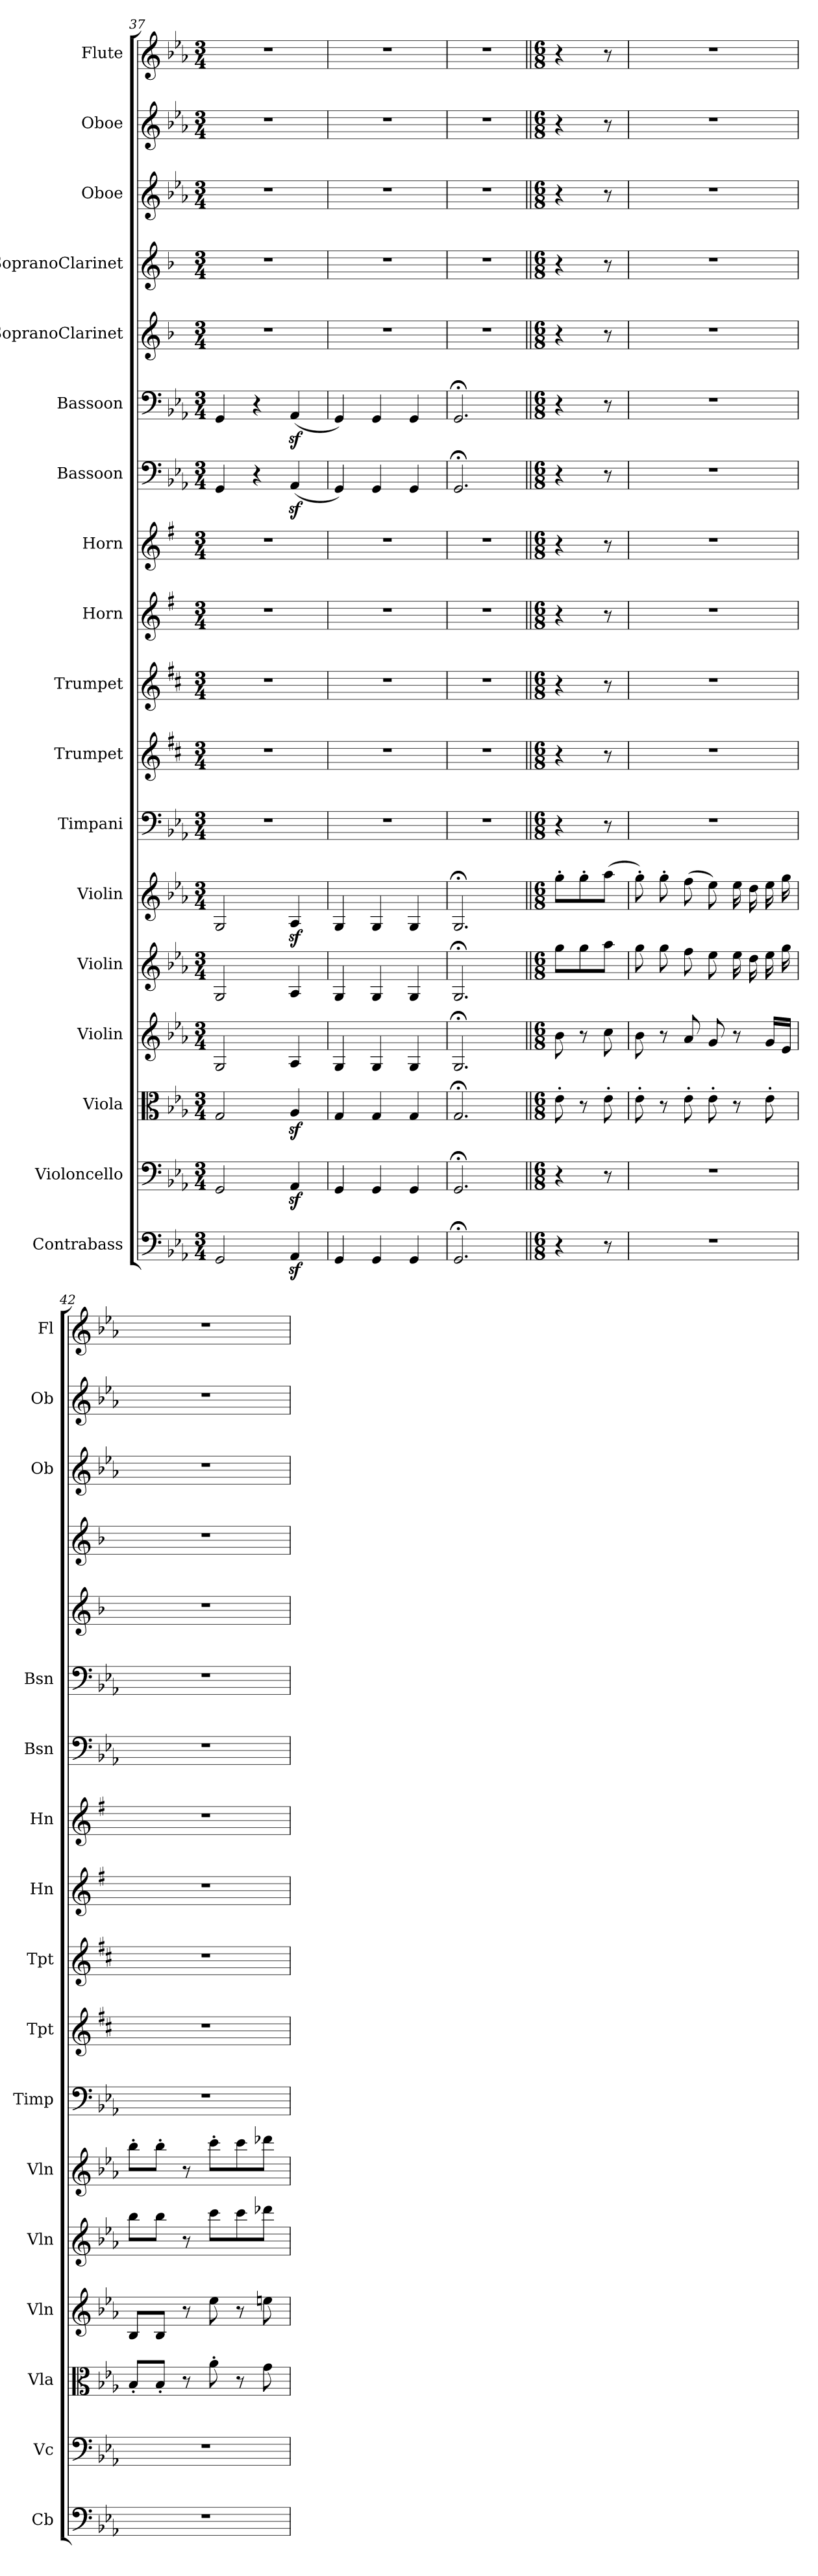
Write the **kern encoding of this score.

**kern	**kern	**kern	**kern	**kern	**kern	**kern	**kern	**kern	**kern	**kern	**kern	**kern	**kern	**kern	**kern	**kern	**kern
*part18	*part17	*part16	*part15	*part14	*part13	*part12	*part11	*part10	*part9	*part8	*part7	*part6	*part5	*part4	*part3	*part2	*part1
*staff18	*staff17	*staff16	*staff15	*staff14	*staff13	*staff12	*staff11	*staff10	*staff9	*staff8	*staff7	*staff6	*staff5	*staff4	*staff3	*staff2	*staff1
*I"Contrabass	*I"Violoncello	*I"Viola	*I"Violin	*I"Violin	*I"Violin	*I"Timpani	*I"Trumpet	*I"Trumpet	*I"Horn	*I"Horn	*I"Bassoon	*I"Bassoon	*I"SopranoClarinet	*I"SopranoClarinet	*I"Oboe	*I"Oboe	*I"Flute
*I'Cb	*I'Vc	*I'Vla	*I'Vln	*I'Vln	*I'Vln	*I'Timp	*I'Tpt	*I'Tpt	*I'Hn	*I'Hn	*I'Bsn	*I'Bsn	*	*	*I'Ob	*I'Ob	*I'Fl
*clefF4	*clefF4	*clefC3	*clefG2	*clefG2	*clefG2	*clefF4	*clefG2	*clefG2	*clefG2	*clefG2	*clefF4	*clefF4	*clefG2	*clefG2	*clefG2	*clefG2	*clefG2
*ITrd7c12	*	*	*	*	*	*	*ITrd1c2	*ITrd1c2	*ITrd4c7	*ITrd4c7	*	*	*	*	*	*	*
*k[b-e-a-]	*k[b-e-a-]	*k[b-e-a-]	*k[b-e-a-]	*k[b-e-a-]	*k[b-e-a-]	*k[b-e-a-]	*k[]	*k[]	*k[]	*k[]	*k[b-e-a-]	*k[b-e-a-]	*k[b-]	*k[b-]	*k[b-e-a-]	*k[b-e-a-]	*k[b-e-a-]
*M3/4	*M3/4	*M3/4	*M3/4	*M3/4	*M3/4	*M3/4	*M3/4	*M3/4	*M3/4	*M3/4	*M3/4	*M3/4	*M3/4	*M3/4	*M3/4	*M3/4	*M3/4
=37	=37	=37	=37	=37	=37	=37	=37	=37	=37	=37	=37	=37	=37	=37	=37	=37	=37
2GGG/	2GG/	2G/	2G/	2G/	2G/	2.r	2.r	2.r	2.r	2.r	4GG/	4GG/	2.r	2.r	2.r	2.r	2.r
.	.	.	.	.	.	.	.	.	.	.	4r	4r	.	.	.	.	.
4AAA-z</	4AA-z</	4A-z</	4A-/	4A-/	4A-z</	.	.	.	.	.	(<4AA-z</	(<4AA-z</	.	.	.	.	.
=38	=38	=38	=38	=38	=38	=38	=38	=38	=38	=38	=38	=38	=38	=38	=38	=38	=38
4GGG/	4GG/	4G/	4G/	4G/	4G/	2.r	2.r	2.r	2.r	2.r	4GG/)	4GG/)	2.r	2.r	2.r	2.r	2.r
4GGG/	4GG/	4G/	4G/	4G/	4G/	.	.	.	.	.	4GG/	4GG/	.	.	.	.	.
4GGG/	4GG/	4G/	4G/	4G/	4G/	.	.	.	.	.	4GG/	4GG/	.	.	.	.	.
=39	=39	=39	=39	=39	=39	=39	=39	=39	=39	=39	=39	=39	=39	=39	=39	=39	=39
2.GGG;/	2.GG;/	2.G;/	2.G;/	2.G;/	2.G;/	2.r	2.r	2.r	2.r	2.r	2.GG;/	2.GG;/	2.r	2.r	2.r	2.r	2.r
=40||	=40||	=40||	=40||	=40||	=40||	=40||	=40||	=40||	=40||	=40||	=40||	=40||	=40||	=40||	=40||	=40||	=40||
*M6/8	*M6/8	*M6/8	*M6/8	*M6/8	*M6/8	*M6/8	*M6/8	*M6/8	*M6/8	*M6/8	*M6/8	*M6/8	*M6/8	*M6/8	*M6/8	*M6/8	*M6/8
4r	4r	8e-'\	8b-\	8gg\L	8gg'\L	4r	4r	4r	4r	4r	4r	4r	4r	4r	4r	4r	4r
.	.	8r	8r	8gg\	8gg'\	.	.	.	.	.	.	.	.	.	.	.	.
8r	8r	8e-'\	8cc\	8aa-\J	(>8aa-\J	8r	8r	8r	8r	8r	8r	8r	8r	8r	8r	8r	8r
=41	=41	=41	=41	=41	=41	=41	=41	=41	=41	=41	=41	=41	=41	=41	=41	=41	=41
2.r	2.r	8e-'\	8b-\	8gg\	8gg'\)	2.r	2.r	2.r	2.r	2.r	2.r	2.r	2.r	2.r	2.r	2.r	2.r
.	.	8r	8r	8gg\	8gg'\	.	.	.	.	.	.	.	.	.	.	.	.
.	.	8e-'\	8a-/	8ff\	(>8ff\	.	.	.	.	.	.	.	.	.	.	.	.
.	.	8e-'\	8g/	8ee-\	8ee-\)	.	.	.	.	.	.	.	.	.	.	.	.
.	.	8r	8r	16ee-\	16ee-\	.	.	.	.	.	.	.	.	.	.	.	.
.	.	.	.	16dd\	16dd\	.	.	.	.	.	.	.	.	.	.	.	.
.	.	8e-'\	16g/LL	16ee-\	16ee-\	.	.	.	.	.	.	.	.	.	.	.	.
.	.	.	16e-/JJ	16gg\	16gg\	.	.	.	.	.	.	.	.	.	.	.	.
=42	=42	=42	=42	=42	=42	=42	=42	=42	=42	=42	=42	=42	=42	=42	=42	=42	=42
2.r	2.r	8B-'/L	8B-/L	8bb-\L	8bb-'\L	2.r	2.r	2.r	2.r	2.r	2.r	2.r	2.r	2.r	2.r	2.r	2.r
.	.	8B-'/J	8B-/J	8bb-\J	8bb-'\J	.	.	.	.	.	.	.	.	.	.	.	.
.	.	8r	8r	8r	8r	.	.	.	.	.	.	.	.	.	.	.	.
.	.	8a-'\	8ee-\	8ccc\L	8ccc'\L	.	.	.	.	.	.	.	.	.	.	.	.
.	.	8r	8r	8ccc\	8ccc\	.	.	.	.	.	.	.	.	.	.	.	.
.	.	8g\	8een\	8ddd-X\J	8ddd-X\J	.	.	.	.	.	.	.	.	.	.	.	.
=	=	=	=	=	=	=	=	=	=	=	=	=	=	=	=	=	=
*-	*-	*-	*-	*-	*-	*-	*-	*-	*-	*-	*-	*-	*-	*-	*-	*-	*-
